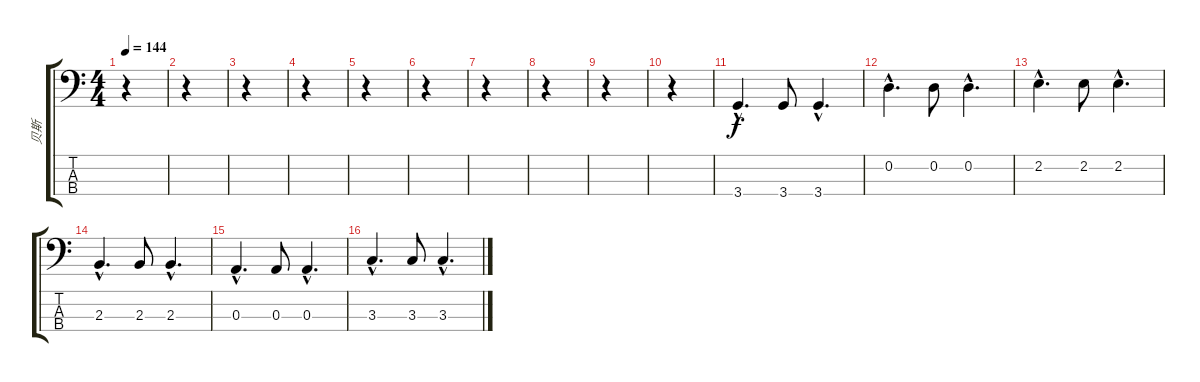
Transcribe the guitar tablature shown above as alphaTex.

\track ("贝斯" "贝斯") {instrument electricbassfinger}
\staff {score tabs}
\tuning (G2 D2 A1 E1) {hide}
\ts (4 4)
\tempo 144
\clef f4
\ks c
r.4{dy f instrument electricbassfinger} |
r.4 |
r.4 |
r.4 |
r.4 |
r.4 |
r.4 |
r.4 |
r.4 |
r.4 |
3.4{hac}.4{d} 3.4.8 3.4{hac}.4{d} |
0.2{hac}.4{d} 0.2.8 0.2{hac}.4{d} |
2.2{hac}.4{d} 2.2.8 2.2{hac}.4{d} |
2.3{hac}.4{d} 2.3.8 2.3{hac}.4{d} |
0.3{hac}.4{d} 0.3.8 0.3{hac}.4{d} |
3.3{hac}.4{d} 3.3.8 3.3{hac}.4{d}
